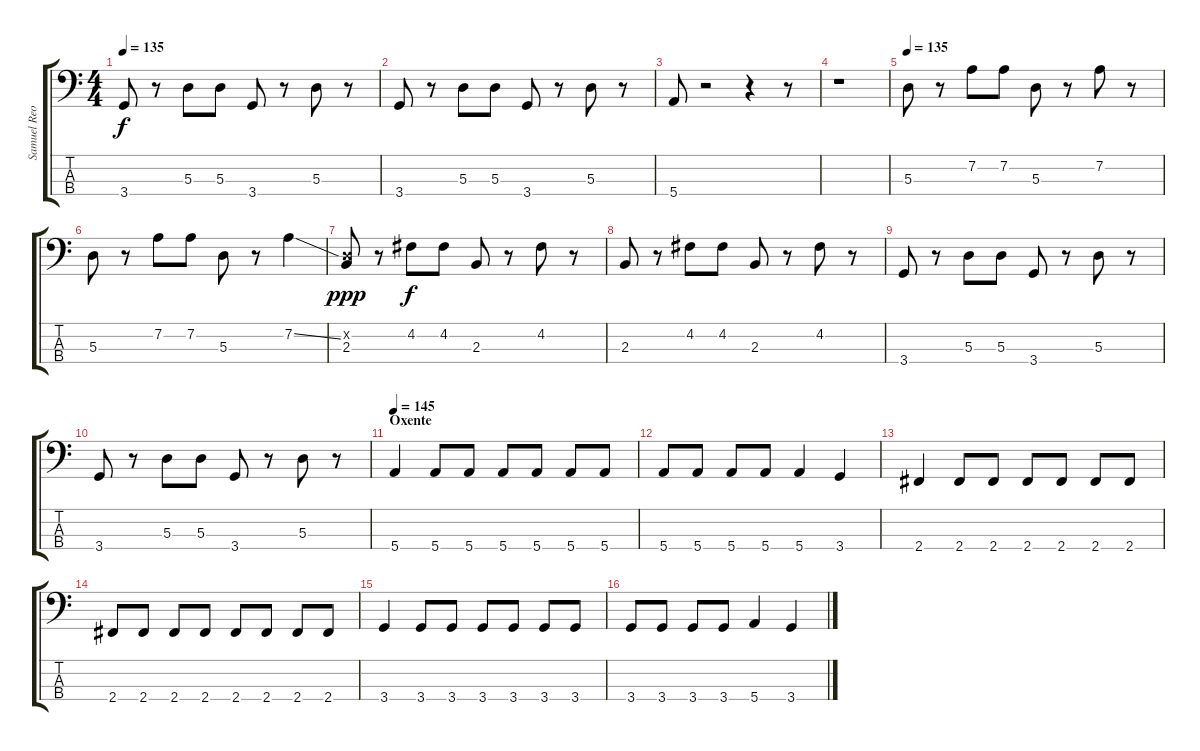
\track ("Samuel Reoli" "Samuel Reo") {instrument electricbassfinger}
\staff {score tabs}
\tuning (G2 D2 A1 E1) {hide}
\ts (4 4)
\tempo 135
\clef f4
\ks c
3.4.8{dy f} r.8 5.3.8 5.3.8 3.4.8 r.8 5.3.8 r.8 |
3.4.8 r.8 5.3.8 5.3.8 3.4.8 r.8 5.3.8 r.8 |
5.4.8 r.2 r.4 r.8 |
r.1 |
\tempo 135
5.3.8 r.8 7.2.8 7.2.8 5.3.8 r.8 7.2.8 r.8 |
5.3.8 r.8 7.2.8 7.2.8 5.3.8 r.8 7.2{ss}.4 |
(0.2{x} 2.3).8{dy ppp} r.8 4.2.8{dy f} 4.2.8 2.3.8 r.8 4.2.8 r.8 |
2.3.8 r.8 4.2.8 4.2.8 2.3.8 r.8 4.2.8 r.8 |
3.4.8 r.8 5.3.8 5.3.8 3.4.8 r.8 5.3.8 r.8 |
3.4.8 r.8 5.3.8 5.3.8 3.4.8 r.8 5.3.8 r.8 |
\section ("" "Oxente")
\tempo 145
5.4.4 5.4.8 5.4.8 5.4.8 5.4.8 5.4.8 5.4.8 |
5.4.8 5.4.8 5.4.8 5.4.8 5.4.4 3.4.4 |
2.4.4 2.4.8 2.4.8 2.4.8 2.4.8 2.4.8 2.4.8 |
2.4.8 2.4.8 2.4.8 2.4.8 2.4.8 2.4.8 2.4.8 2.4.8 |
3.4.4 3.4.8 3.4.8 3.4.8 3.4.8 3.4.8 3.4.8 |
3.4.8 3.4.8 3.4.8 3.4.8 5.4.4 3.4.4
